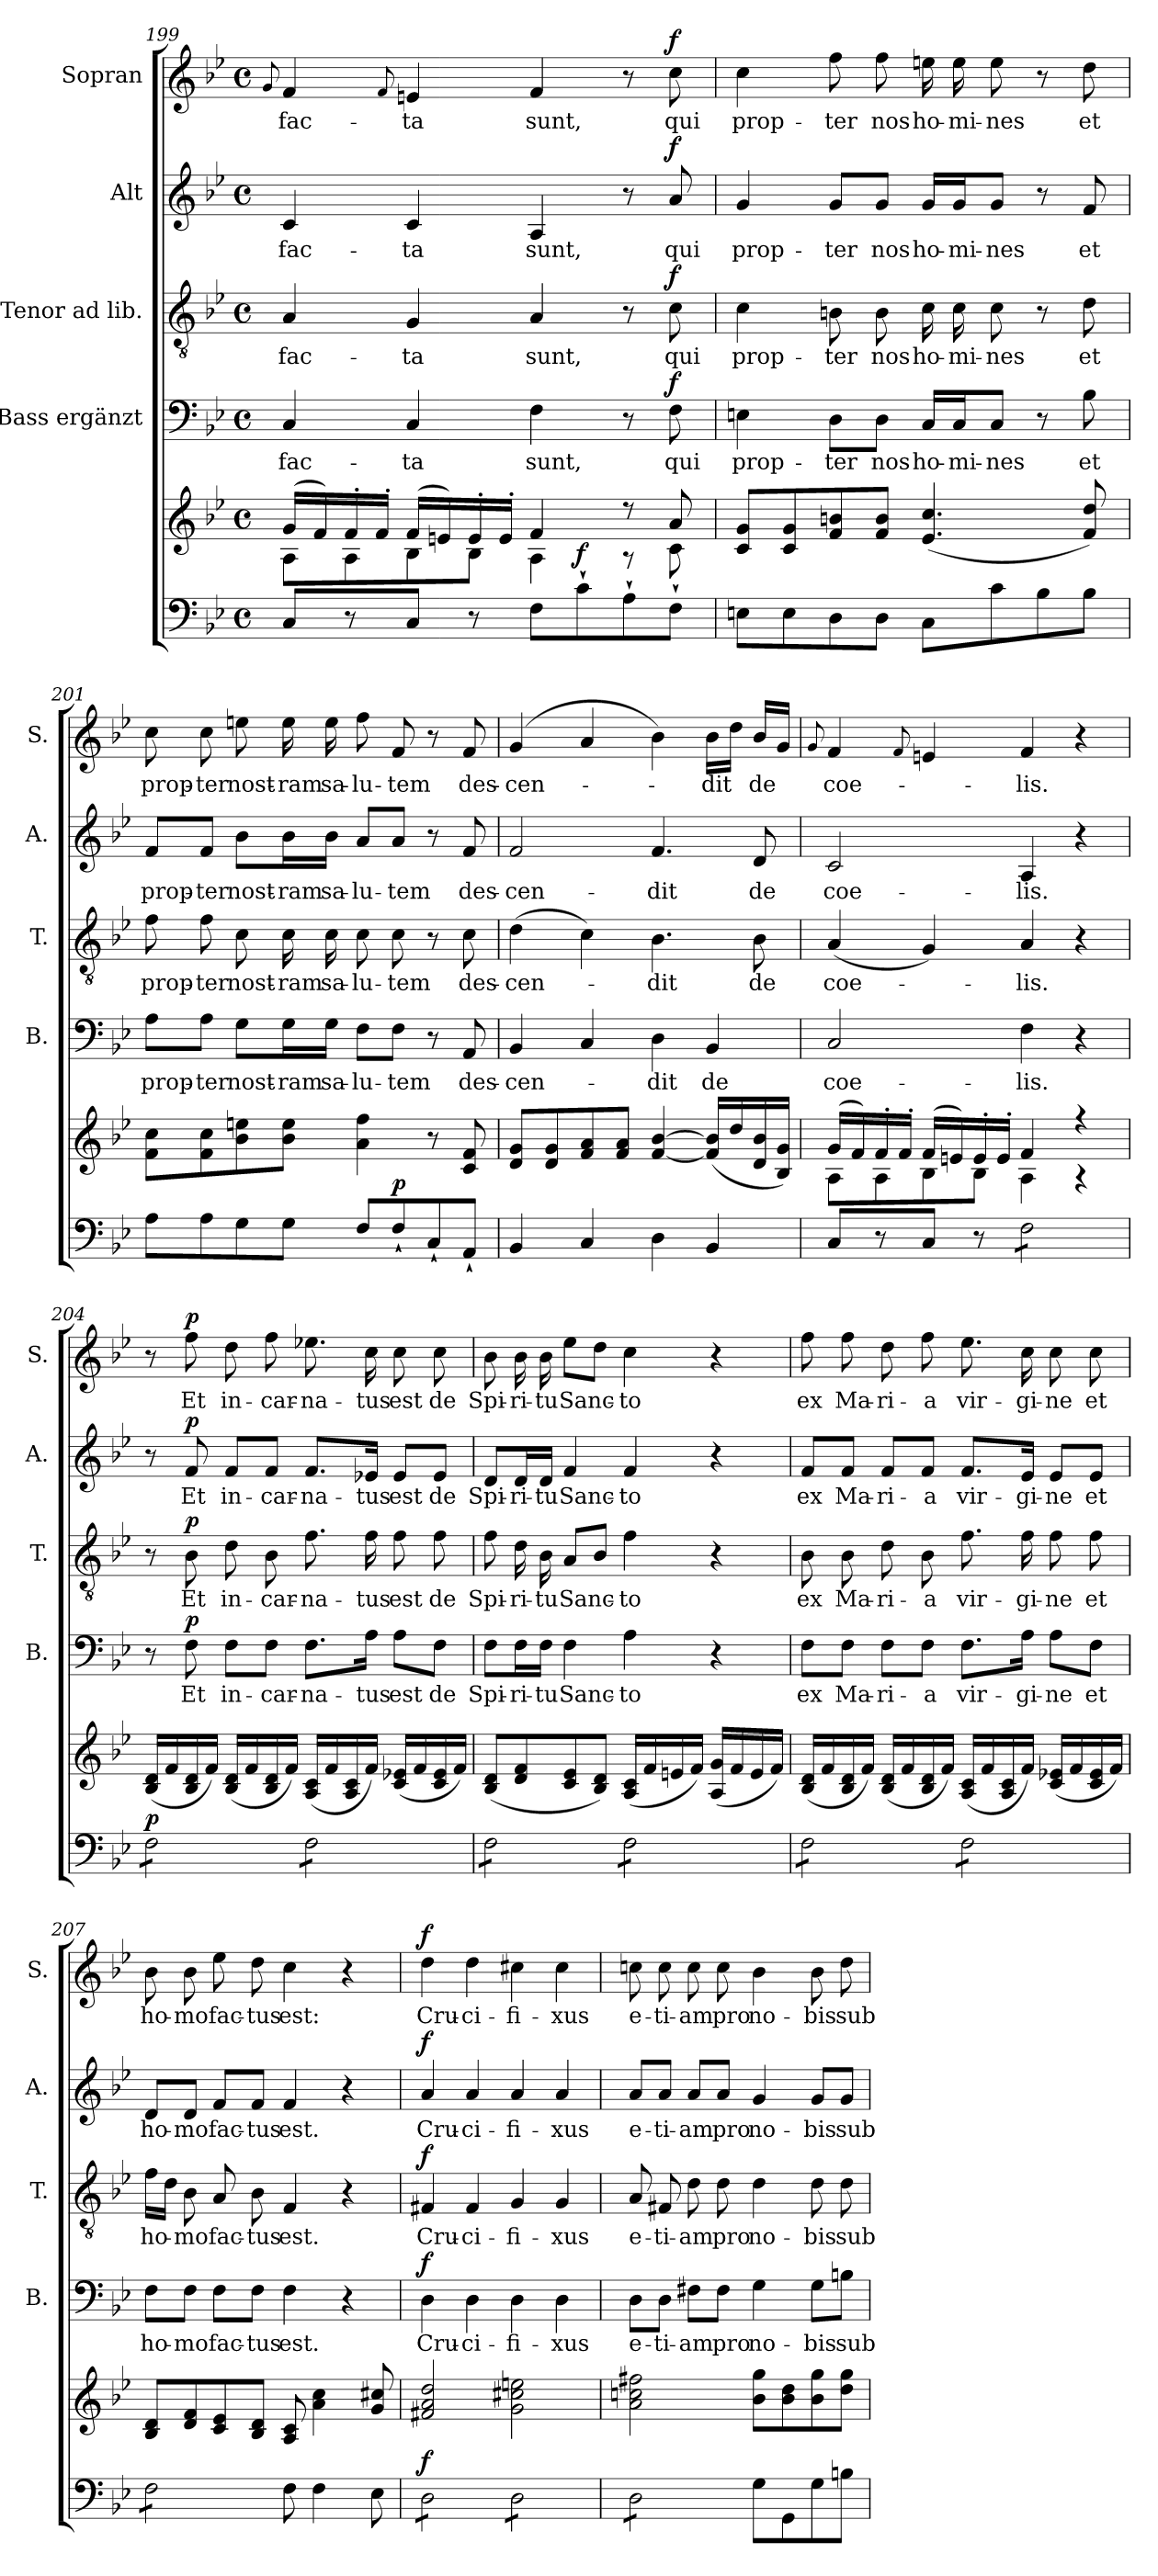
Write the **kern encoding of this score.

**kern	**kern	**dynam	**kern	**text	**dynam	**kern	**text	**dynam	**kern	**text	**dynam	**kern	**text	**dynam
*part5	*part5	*part5	*part4	*part4	*part4	*part3	*part3	*part3	*part2	*part2	*part2	*part1	*part1	*part1
*staff6	*staff5	*staff5/6	*staff4	*staff4	*staff4	*staff3	*staff3	*staff3	*staff2	*staff2	*staff2	*staff1	*staff1	*staff1
*	*	*	*I"Bass ergänzt	*	*	*I"Tenor ad lib.	*	*	*I"Alt	*	*	*I"Sopran	*	*
*	*	*	*I'B.	*	*	*I'T.	*	*	*I'A.	*	*	*I'S.	*	*
*clefF4	*clefG2	*	*clefF4	*	*	*clefGv2	*	*	*clefG2	*	*	*clefG2	*	*
*k[b-e-]	*k[b-e-]	*	*k[b-e-]	*	*	*k[b-e-]	*	*	*k[b-e-]	*	*	*k[b-e-]	*	*
*B-:	*B-:	*	*B-:	*	*	*B-:	*	*	*B-:	*	*	*B-:	*	*
*M4/4	*M4/4	*	*M4/4	*	*	*M4/4	*	*	*M4/4	*	*	*M4/4	*	*
*met(c)	*met(c)	*	*met(c)	*	*	*met(c)	*	*	*met(c)	*	*	*met(c)	*	*
=199	=199	=199	=199	=199	=199	=199	=199	=199	=199	=199	=199	=199	=199	=199
.	.	.	.	.	.	.	.	.	.	.	.	8qqg/	.	.
*	*^	*	*	*	*	*	*	*	*	*	*	*	*	*
!	!	!	!	!	!LO:LY:b	!	!	!LO:LY:b	!	!	!LO:LY:b	!	!	!LO:LY:b	!
8C/L	(>16g/LL	8A\L	.	4C/	fac-	.	4A/	fac-	.	4c/	fac-	.	4f/	fac-	.
.	16f/)	.	.	.	.	.	.	.	.	.	.	.	.	.	.
8r	16f'>/	8A\	.	.	.	.	.	.	.	.	.	.	.	.	.
.	16f'>/JJ	.	.	.	.	.	.	.	.	.	.	.	.	.	.
.	.	.	.	.	.	.	.	.	.	.	.	.	8qqf/	.	.
!	!	!	!	!	!LO:LY:b	!	!	!LO:LY:b	!	!	!LO:LY:b	!	!	!LO:LY:b	!
8C/J	(>16f/LL	8B-\	.	4C/	-ta	.	4G/	-ta	.	4c/	-ta	.	4en/	-ta	.
.	16en/)	.	.	.	.	.	.	.	.	.	.	.	.	.	.
8r	16e'>/	8B-\J	.	.	.	.	.	.	.	.	.	.	.	.	.
.	16e'>/JJ	.	.	.	.	.	.	.	.	.	.	.	.	.	.
!	!	!	!	!	!LO:LY:b	!	!	!LO:LY:b	!	!	!LO:LY:b	!	!	!LO:LY:b	!
8F\L	4f/	4A\	.	4F\	sunt,	.	4A/	sunt,	.	4A/	sunt,	.	4f/	sunt,	.
!	!	!	!LO:DY:a=2	!	!	!	!	!	!	!	!	!	!	!	!
8c`>\	.	.	f	.	.	.	.	.	.	.	.	.	.	.	.
8A`>\	8r	8r	.	8r	.	.	8r	.	.	8r	.	.	8r	.	.
!	!	!	!	!	!LO:LY:b	!LO:DY:a	!	!LO:LY:b	!LO:DY:a	!	!LO:LY:b	!LO:DY:a	!	!LO:LY:b	!LO:DY:a
8F`>\J	8a/	8c\	.	8F\	qui	f	8c\	qui	f	8a/	qui	f	8cc\	qui	f
!!LO:PB:g=z
=200	=200	=200	=200	=200	=200	=200	=200	=200	=200	=200	=200	=200	=200	=200	=200
!	!	!	!	!	!LO:LY:b	!	!	!LO:LY:b	!	!	!LO:LY:b	!	!	!LO:LY:b	!
*	*v	*v	*	*	*	*	*	*	*	*	*	*	*	*	*
8En\L	8c/ 8g/L	.	4En\	prop-	.	4c\	prop-	.	4g/	prop-	.	4cc\	prop-	.
8E\	8c/ 8g/	.	.	.	.	.	.	.	.	.	.	.	.	.
!	!	!	!	!LO:LY:b	!	!	!LO:LY:b	!	!	!LO:LY:b	!	!	!LO:LY:b	!
8D\	8f/ 8bn/	.	8D\L	-ter	.	8Bn\	-ter	.	8g/L	-ter	.	8ff\	-ter	.
!	!	!	!	!LO:LY:b	!	!	!LO:LY:b	!	!	!LO:LY:b	!	!	!LO:LY:b	!
8D\J	8f/ 8b/J	.	8D\J	nos	.	8B\	nos	.	8g/J	nos	.	8ff\	nos	.
!	!	!	!	!LO:LY:b	!	!	!LO:LY:b	!	!	!LO:LY:b	!	!	!LO:LY:b	!
8C\L	(<4.e-/ 4.cc/	.	16C/LL	ho-	.	16c\	ho-	.	16g/LL	ho-	.	16een\	ho-	.
!	!	!	!	!LO:LY:b	!	!	!LO:LY:b	!	!	!LO:LY:b	!	!	!LO:LY:b	!
.	.	.	16C/J	-mi-	.	16c\	-mi-	.	16g/J	-mi-	.	16ee\	-mi-	.
!	!	!	!	!LO:LY:b	!	!	!LO:LY:b	!	!	!LO:LY:b	!	!	!LO:LY:b	!
8c\	.	.	8C/J	-nes	.	8c\	-nes	.	8g/J	-nes	.	8ee\	-nes	.
8B-\	.	.	8r	.	.	8r	.	.	8r	.	.	8r	.	.
!	!	!	!	!LO:LY:b	!	!	!LO:LY:b	!	!	!LO:LY:b	!	!	!LO:LY:b	!
8B-\J	8f/ 8dd/)	.	8B-\	et	.	8d\	et	.	8f/	et	.	8dd\	et	.
=201	=201	=201	=201	=201	=201	=201	=201	=201	=201	=201	=201	=201	=201	=201
!	!	!	!	!LO:LY:b	!	!	!LO:LY:b	!	!	!LO:LY:b	!	!	!LO:LY:b	!
8A\L	8f\ 8cc\L	.	8A\L	prop-	.	8f\	prop-	.	8f/L	prop-	.	8cc\	prop-	.
!	!	!	!	!LO:LY:b	!	!	!LO:LY:b	!	!	!LO:LY:b	!	!	!LO:LY:b	!
8A\	8f\ 8cc\	.	8A\J	-ter	.	8f\	-ter	.	8f/J	-ter	.	8cc\	-ter	.
!	!	!	!	!LO:LY:b	!	!	!LO:LY:b	!	!	!LO:LY:b	!	!	!LO:LY:b	!
8G\	8b-\ 8een\	.	8G\L	nost-	.	8c\	nost-	.	8b-\L	nost-	.	8een\	nost-	.
!	!	!	!	!LO:LY:b	!	!	!LO:LY:b	!	!	!LO:LY:b	!	!	!LO:LY:b	!
8G\J	8b-\ 8ee\J	.	16G\L	-ram	.	16c\	-ram	.	16b-\L	-ram	.	16ee\	-ram	.
!	!	!	!	!LO:LY:b	!	!	!LO:LY:b	!	!	!LO:LY:b	!	!	!LO:LY:b	!
.	.	.	16G\JJ	sa-	.	16c\	sa-	.	16b-\JJ	sa-	.	16ee\	sa-	.
!	!	!	!	!LO:LY:b	!	!	!LO:LY:b	!	!	!LO:LY:b	!	!	!LO:LY:b	!
8F/L	4a\ 4ff\	.	8F\L	-lu-	.	8c\	-lu-	.	8a/L	-lu-	.	8ff\	-lu-	.
!	!	!LO:DY:a=2	!	!LO:LY:b	!	!	!LO:LY:b	!	!	!LO:LY:b	!	!	!LO:LY:b	!
8F`</	.	p	8F\J	-tem	.	8c\	-tem	.	8a/J	-tem	.	8f/	-tem	.
8C`</	8r	.	8r	.	.	8r	.	.	8r	.	.	8r	.	.
!	!	!	!	!LO:LY:b	!	!	!LO:LY:b	!	!	!LO:LY:b	!	!	!LO:LY:b	!
8AA`</J	8c/ 8f/	.	8AA/	des-	.	8c\	des-	.	8f/	des-	.	8f/	des-	.
=202	=202	=202	=202	=202	=202	=202	=202	=202	=202	=202	=202	=202	=202	=202
!	!	!	!	!LO:LY:b	!	!	!LO:LY:b	!	!	!LO:LY:b	!	!	!LO:LY:b	!
4BB-/	8d/ 8g/L	.	4BB-/	-cen-	.	(>4d\	-cen-	.	2f/	-cen-	.	(4g/	-cen-	.
.	8d/ 8g/	.	.	.	.	.	.	.	.	.	.	.	.	.
4C/	8f/ 8a/	.	4C/	.	.	4c\)	.	.	.	.	.	4a/	.	.
.	8f/ 8a/J	.	.	.	.	.	.	.	.	.	.	.	.	.
!	!	!	!	!LO:LY:b	!	!	!LO:LY:b	!	!	!LO:LY:b	!	!	!	!
4D\	[4f/ [4b-/	.	4D\	-dit	.	4.B-\	-dit	.	4.f/	-dit	.	4b-\)	.	.
!	!	!	!	!LO:LY:b	!	!	!	!	!	!	!	!	!LO:LY:b	!
4BB-/	(<16f/] 16b-/]LL	.	4BB-/	de	.	.	.	.	.	.	.	16b-\LL	-dit	.
.	16dd/	.	.	.	.	.	.	.	.	.	.	16dd\JJ	.	.
!	!	!	!	!	!	!	!LO:LY:b	!	!	!LO:LY:b	!	!	!LO:LY:b	!
.	16d/ 16b-/	.	.	.	.	8B-\	de	.	8d/	de	.	16b-/LL	de	.
.	16B-/ 16g/JJ)	.	.	.	.	.	.	.	.	.	.	16g/JJ	.	.
!!LO:LB:g=z
=203	=203	=203	=203	=203	=203	=203	=203	=203	=203	=203	=203	=203	=203	=203
.	.	.	.	.	.	.	.	.	.	.	.	8qqg/	.	.
*	*^	*	*	*	*	*	*	*	*	*	*	*	*	*
!	!	!	!	!	!LO:LY:b	!	!	!LO:LY:b	!	!	!LO:LY:b	!	!	!LO:LY:b	!
8C/L	(>16g/LL	8A\L	.	2C/	coe-	.	(<4A/	coe-	.	2c/	coe-	.	4f/	coe-	.
.	16f/)	.	.	.	.	.	.	.	.	.	.	.	.	.	.
8r	16f'>/	8A\	.	.	.	.	.	.	.	.	.	.	.	.	.
.	16f'>/JJ	.	.	.	.	.	.	.	.	.	.	.	.	.	.
.	.	.	.	.	.	.	.	.	.	.	.	.	8qqf/	.	.
8C/J	(>16f/LL	8B-\	.	.	.	.	4G/)	.	.	.	.	.	4en/	.	.
.	16en/)	.	.	.	.	.	.	.	.	.	.	.	.	.	.
8r	16e'>/	8B-\J	.	.	.	.	.	.	.	.	.	.	.	.	.
.	16e'>/JJ	.	.	.	.	.	.	.	.	.	.	.	.	.	.
!	!	!	!	!	!LO:LY:b	!	!	!LO:LY:b	!	!	!LO:LY:b	!	!	!LO:LY:b	!
*tremolo	*	*	*	*	*	*	*	*	*	*	*	*	*	*	*
8F\L	4f/	4A\	.	4F\	-lis.	.	4A/	-lis.	.	4A/	-lis.	.	4f/	-lis.	.
8F\	.	.	.	.	.	.	.	.	.	.	.	.	.	.	.
8F\	4r	4r	.	4r	.	.	4r	.	.	4r	.	.	4r	.	.
8F\J	.	.	.	.	.	.	.	.	.	.	.	.	.	.	.
=204	=204	=204	=204	=204	=204	=204	=204	=204	=204	=204	=204	=204	=204	=204	=204
!	!	!	!LO:DY:a=2	!	!	!	!	!	!	!	!	!	!	!	!
*	*v	*v	*	*	*	*	*	*	*	*	*	*	*	*	*
8F\L	(<16B-/ 16d/LL	p	8r	.	.	8r	.	.	8r	.	.	8r	.	.
.	16f/	.	.	.	.	.	.	.	.	.	.	.	.	.
!	!	!	!	!LO:LY:b	!LO:DY:a	!	!LO:LY:b	!LO:DY:a	!	!LO:LY:b	!LO:DY:a	!	!LO:LY:b	!LO:DY:a
8F\	16B-/ 16d/	.	8F\	Et	p	8B-\	Et	p	8f/	Et	p	8ff\	Et	p
.	16f/JJ)	.	.	.	.	.	.	.	.	.	.	.	.	.
!	!	!	!	!LO:LY:b	!	!	!LO:LY:b	!	!	!LO:LY:b	!	!	!LO:LY:b	!
8F\	(<16B-/ 16d/LL	.	8F\L	in-	.	8d\	in-	.	8f/L	in-	.	8dd\	in-	.
.	16f/	.	.	.	.	.	.	.	.	.	.	.	.	.
!	!	!	!	!LO:LY:b	!	!	!LO:LY:b	!	!	!LO:LY:b	!	!	!LO:LY:b	!
8F\J	16B-/ 16d/	.	8F\J	-car-	.	8B-\	-car-	.	8f/J	-car-	.	8ff\	-car-	.
.	16f/JJ)	.	.	.	.	.	.	.	.	.	.	.	.	.
!	!	!	!	!LO:LY:b	!	!	!LO:LY:b	!	!	!LO:LY:b	!	!	!LO:LY:b	!
8F\L	(<16A/ 16c/LL	.	8.F\L	-na-	.	8.f\	-na-	.	8.f/L	-na-	.	8.ee-X\	-na-	.
.	16f/	.	.	.	.	.	.	.	.	.	.	.	.	.
8F\	16A/ 16c/	.	.	.	.	.	.	.	.	.	.	.	.	.
!	!	!	!	!LO:LY:b	!	!	!LO:LY:b	!	!	!LO:LY:b	!	!	!LO:LY:b	!
.	16f/JJ)	.	16A\Jk	-tus	.	16f\	-tus	.	16e-X/Jk	-tus	.	16cc\	-tus	.
!	!	!	!	!LO:LY:b	!	!	!LO:LY:b	!	!	!LO:LY:b	!	!	!LO:LY:b	!
8F\	(<16c/ 16e-X/LL	.	8A\L	est	.	8f\	est	.	8e-/L	est	.	8cc\	est	.
.	16f/	.	.	.	.	.	.	.	.	.	.	.	.	.
!	!	!	!	!LO:LY:b	!	!	!LO:LY:b	!	!	!LO:LY:b	!	!	!LO:LY:b	!
8F\J	16c/ 16e-/	.	8F\J	de	.	8f\	de	.	8e-/J	de	.	8cc\	de	.
.	16f/JJ)	.	.	.	.	.	.	.	.	.	.	.	.	.
=205	=205	=205	=205	=205	=205	=205	=205	=205	=205	=205	=205	=205	=205	=205
!	!	!	!	!LO:LY:b	!	!	!LO:LY:b	!	!	!LO:LY:b	!	!	!LO:LY:b	!
8F\L	(<8B-/ 8d/L	.	8F\L	Spi-	.	8f\	Spi-	.	8d/L	Spi-	.	8b-\	Spi-	.
!	!	!	!	!LO:LY:b	!	!	!LO:LY:b	!	!	!LO:LY:b	!	!	!LO:LY:b	!
8F\	8d/ 8f/	.	16F\L	-ri-	.	16d\	-ri-	.	16d/L	-ri-	.	16b-\	-ri-	.
!	!	!	!	!LO:LY:b	!	!	!LO:LY:b	!	!	!LO:LY:b	!	!	!LO:LY:b	!
.	.	.	16F\JJ	-tu	.	16B-\	-tu	.	16d/JJ	-tu	.	16b-\	-tu	.
!	!	!	!	!LO:LY:b	!	!	!LO:LY:b	!	!	!LO:LY:b	!	!	!LO:LY:b	!
8F\	8c/ 8e-/	.	4F\	Sanc-	.	8A/L	Sanc-	.	4f/	Sanc-	.	8ee-\L	Sanc-	.
8F\J	8B-/ 8d/J)	.	.	.	.	8B-/J	.	.	.	.	.	8dd\J	.	.
!	!	!	!	!LO:LY:b	!	!	!LO:LY:b	!	!	!LO:LY:b	!	!	!LO:LY:b	!
8F\L	(<16A/ 16c/LL	.	4A\	-to	.	4f\	-to	.	4f/	-to	.	4cc\	-to	.
.	16f/	.	.	.	.	.	.	.	.	.	.	.	.	.
8F\	16en/	.	.	.	.	.	.	.	.	.	.	.	.	.
.	16f/JJ)	.	.	.	.	.	.	.	.	.	.	.	.	.
8F\	(<16A/ 16g/LL	.	4r	.	.	4r	.	.	4r	.	.	4r	.	.
.	16f/	.	.	.	.	.	.	.	.	.	.	.	.	.
8F\J	16e/	.	.	.	.	.	.	.	.	.	.	.	.	.
.	16f/JJ)	.	.	.	.	.	.	.	.	.	.	.	.	.
!!LO:PB:g=z
=206	=206	=206	=206	=206	=206	=206	=206	=206	=206	=206	=206	=206	=206	=206
!	!	!	!	!LO:LY:b	!	!	!LO:LY:b	!	!	!LO:LY:b	!	!	!LO:LY:b	!
8F\L	(<16B-/ 16d/LL	.	8F\L	ex	.	8B-\	ex	.	8f/L	ex	.	8ff\	ex	.
.	16f/	.	.	.	.	.	.	.	.	.	.	.	.	.
!	!	!	!	!LO:LY:b	!	!	!LO:LY:b	!	!	!LO:LY:b	!	!	!LO:LY:b	!
8F\	16B-/ 16d/	.	8F\J	Ma-	.	8B-\	Ma-	.	8f/J	Ma-	.	8ff\	Ma-	.
.	16f/JJ)	.	.	.	.	.	.	.	.	.	.	.	.	.
!	!	!	!	!LO:LY:b	!	!	!LO:LY:b	!	!	!LO:LY:b	!	!	!LO:LY:b	!
8F\	(<16B-/ 16d/LL	.	8F\L	-ri-	.	8d\	-ri-	.	8f/L	-ri-	.	8dd\	-ri-	.
.	16f/	.	.	.	.	.	.	.	.	.	.	.	.	.
!	!	!	!	!LO:LY:b	!	!	!LO:LY:b	!	!	!LO:LY:b	!	!	!LO:LY:b	!
8F\J	16B-/ 16d/	.	8F\J	-a	.	8B-\	-a	.	8f/J	-a	.	8ff\	-a	.
.	16f/JJ)	.	.	.	.	.	.	.	.	.	.	.	.	.
!	!	!	!	!LO:LY:b	!	!	!LO:LY:b	!	!	!LO:LY:b	!	!	!LO:LY:b	!
8F\L	(<16A/ 16c/LL	.	8.F\L	vir-	.	8.f\	vir-	.	8.f/L	vir-	.	8.ee-\	vir-	.
.	16f/	.	.	.	.	.	.	.	.	.	.	.	.	.
8F\	16A/ 16c/	.	.	.	.	.	.	.	.	.	.	.	.	.
!	!	!	!	!LO:LY:b	!	!	!LO:LY:b	!	!	!LO:LY:b	!	!	!LO:LY:b	!
.	16f/JJ)	.	16A\Jk	-gi-	.	16f\	-gi-	.	16e-/Jk	-gi-	.	16cc\	-gi-	.
!	!	!	!	!LO:LY:b	!	!	!LO:LY:b	!	!	!LO:LY:b	!	!	!LO:LY:b	!
8F\	(<16c/ 16e-X/LL	.	8A\L	-ne	.	8f\	-ne	.	8e-/L	-ne	.	8cc\	-ne	.
.	16f/	.	.	.	.	.	.	.	.	.	.	.	.	.
!	!	!	!	!LO:LY:b	!	!	!LO:LY:b	!	!	!LO:LY:b	!	!	!LO:LY:b	!
8F\J	16c/ 16e-/	.	8F\J	et	.	8f\	et	.	8e-/J	et	.	8cc\	et	.
.	16f/JJ)	.	.	.	.	.	.	.	.	.	.	.	.	.
=207	=207	=207	=207	=207	=207	=207	=207	=207	=207	=207	=207	=207	=207	=207
!	!	!	!	!LO:LY:b	!	!	!LO:LY:b	!	!	!LO:LY:b	!	!	!LO:LY:b	!
8F\L	8B-/ 8d/L	.	8F\L	ho-	.	16f\LL	ho-	.	8d/L	ho-	.	8b-\	ho-	.
.	.	.	.	.	.	16d\JJ	.	.	.	.	.	.	.	.
!	!	!	!	!LO:LY:b	!	!	!LO:LY:b	!	!	!LO:LY:b	!	!	!LO:LY:b	!
8F\	8d/ 8f/	.	8F\J	-mo	.	8B-\	-mo	.	8d/J	-mo	.	8b-\	-mo	.
!	!	!	!	!LO:LY:b	!	!	!LO:LY:b	!	!	!LO:LY:b	!	!	!LO:LY:b	!
8F\	8c/ 8e-/	.	8F\L	fac-	.	8A/	fac-	.	8f/L	fac-	.	8ee-\	fac-	.
!	!	!	!	!LO:LY:b	!	!	!LO:LY:b	!	!	!LO:LY:b	!	!	!LO:LY:b	!
8F\J	8B-/ 8d/J	.	8F\J	-tus	.	8B-\	-tus	.	8f/J	-tus	.	8dd\	-tus	.
*Xtremolo	*	*	*	*	*	*	*	*	*	*	*	*	*	*
!	!	!	!	!LO:LY:b	!	!	!LO:LY:b	!	!	!LO:LY:b	!	!	!LO:LY:b	!
8F\	8A/ 8c/	.	4F\	est.	.	4F/	est.	.	4f/	est.	.	4cc\	est:	.
4F\	4a\ 4cc\	.	.	.	.	.	.	.	.	.	.	.	.	.
.	.	.	4r	.	.	4r	.	.	4r	.	.	4r	.	.
8E-\	8g/ 8cc#X/	.	.	.	.	.	.	.	.	.	.	.	.	.
=208	=208	=208	=208	=208	=208	=208	=208	=208	=208	=208	=208	=208	=208	=208
!	!	!LO:DY:a=2	!	!LO:LY:b	!LO:DY:a	!	!LO:LY:b	!LO:DY:a	!	!LO:LY:b	!LO:DY:a	!	!LO:LY:b	!LO:DY:a
*tremolo	*	*	*	*	*	*	*	*	*	*	*	*	*	*
8D\L	2f#X/ 2a/ 2dd/	f	4D\	Cru-	f	4F#X/	Cru-	f	4a/	Cru-	f	4dd\	Cru-	f
8D\	.	.	.	.	.	.	.	.	.	.	.	.	.	.
!	!	!	!	!LO:LY:b	!	!	!LO:LY:b	!	!	!LO:LY:b	!	!	!LO:LY:b	!
8D\	.	.	4D\	-ci-	.	4F#/	-ci-	.	4a/	-ci-	.	4dd\	-ci-	.
8D\J	.	.	.	.	.	.	.	.	.	.	.	.	.	.
!	!	!	!	!LO:LY:b	!	!	!LO:LY:b	!	!	!LO:LY:b	!	!	!LO:LY:b	!
8D\L	2g\ 2cc#X\ 2een\	.	4D\	-fi-	.	4G/	-fi-	.	4a/	-fi-	.	4cc#X\	-fi-	.
8D\	.	.	.	.	.	.	.	.	.	.	.	.	.	.
!	!	!	!	!LO:LY:b	!	!	!LO:LY:b	!	!	!LO:LY:b	!	!	!LO:LY:b	!
8D\	.	.	4D\	-xus	.	4G/	-xus	.	4a/	-xus	.	4cc#\	-xus	.
8D\J	.	.	.	.	.	.	.	.	.	.	.	.	.	.
!!LO:LB:g=z
=209	=209	=209	=209	=209	=209	=209	=209	=209	=209	=209	=209	=209	=209	=209
!	!	!	!	!LO:LY:b	!	!	!LO:LY:b	!	!	!LO:LY:b	!	!	!LO:LY:b	!
8D\L	2a\ 2ccn\ 2ff#X\	.	8D\L	e-	.	8A/	e-	.	8a/L	e-	.	8ccn\	e-	.
!	!	!	!	!LO:LY:b	!	!	!LO:LY:b	!	!	!LO:LY:b	!	!	!LO:LY:b	!
8D\	.	.	8D\J	-ti-	.	8F#X/	-ti-	.	8a/J	-ti-	.	8cc\	-ti-	.
!	!	!	!	!LO:LY:b	!	!	!LO:LY:b	!	!	!LO:LY:b	!	!	!LO:LY:b	!
8D\	.	.	8F#X\L	-am	.	8d\	-am	.	8a/L	-am	.	8cc\	-am	.
!	!	!	!	!LO:LY:b	!	!	!LO:LY:b	!	!	!LO:LY:b	!	!	!LO:LY:b	!
8D\J	.	.	8F#\J	pro	.	8d\	pro	.	8a/J	pro	.	8cc\	pro	.
*Xtremolo	*	*	*	*	*	*	*	*	*	*	*	*	*	*
!	!	!	!	!LO:LY:b	!	!	!LO:LY:b	!	!	!LO:LY:b	!	!	!LO:LY:b	!
8G\L	8b-\ 8gg\L	.	4G\	no-	.	4d\	no-	.	4g/	no-	.	4b-\	no-	.
8GG\	8b-\ 8dd\	.	.	.	.	.	.	.	.	.	.	.	.	.
!	!	!	!	!LO:LY:b	!	!	!LO:LY:b	!	!	!LO:LY:b	!	!	!LO:LY:b	!
8G\	8b-\ 8gg\	.	8G\L	-bis	.	8d\	-bis	.	8g/L	-bis	.	8b-\	-bis	.
!	!	!	!	!LO:LY:b	!	!	!LO:LY:b	!	!	!LO:LY:b	!	!	!LO:LY:b	!
8Bn\J	8dd\ 8gg\J	.	8Bn\J	sub	.	8d\	sub	.	8g/J	sub	.	8dd\	sub	.
=	=	=	=	=	=	=	=	=	=	=	=	=	=	=
*-	*-	*-	*-	*-	*-	*-	*-	*-	*-	*-	*-	*-	*-	*-
